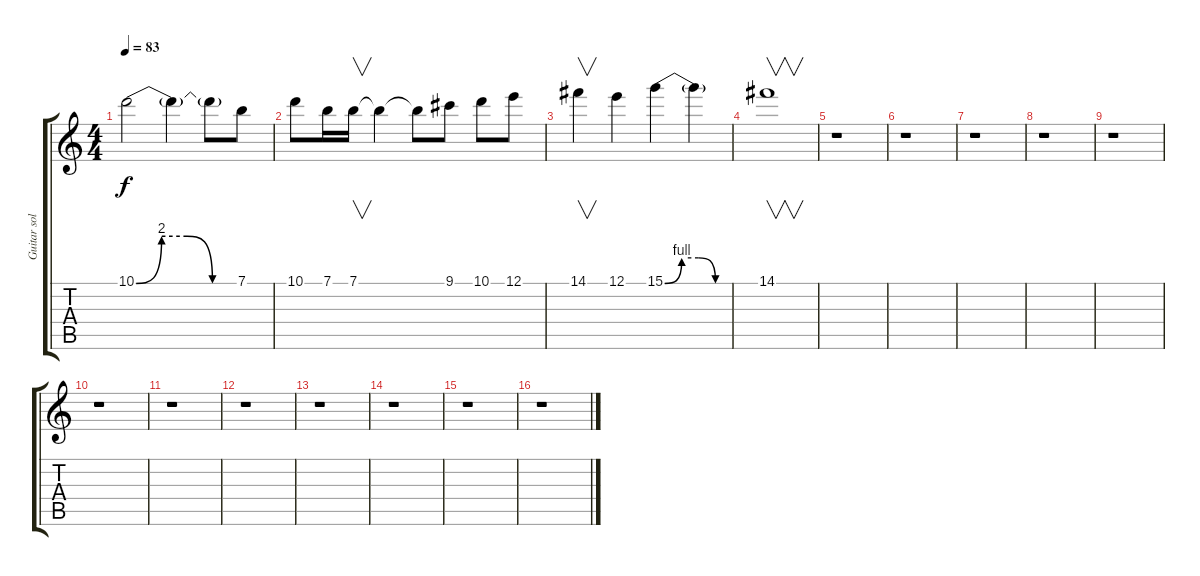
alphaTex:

\track ("Guitar solo" "Guitar sol") {instrument distortionguitar}
\staff {score tabs}
\tuning (E4 B3 G3 D3 A2 E2) {hide}
\ts (4 4)
\tempo 83
\clef g2
\ks c
10.1{be (custom 0 0 15 8 30 8 45 0 60 0)}.2{dy f} 10.1{t}.4 10.1{t}.8 7.1.8 |
10.1.8 7.1.16 7.1.16{v} 7.1{t}.4 7.1{t}.8 9.1.8 10.1.8 12.1.8 |
14.1.4{v} 12.1.4 15.1{be (custom 0 0 15 4 30 4 45 0 60 0)}.4 15.1{t}.4 |
14.1.1{v} |
r.1 |
r.1 |
r.1 |
r.1 |
r.1 |
r.1 |
r.1 |
r.1 |
r.1 |
r.1 |
r.1 |
r.1
